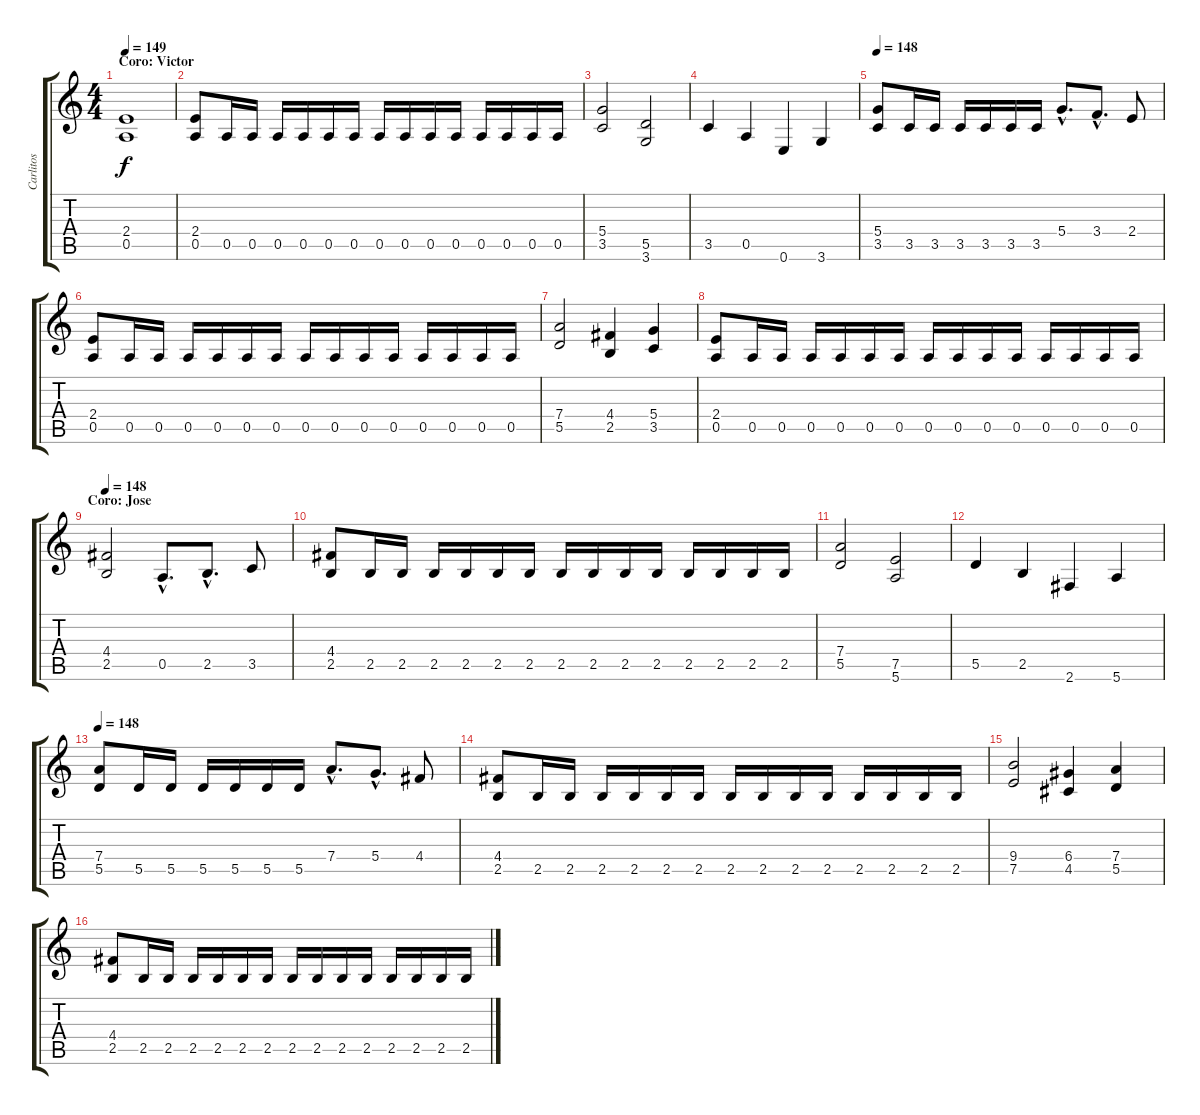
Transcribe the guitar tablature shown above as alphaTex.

\track ("Carlitos" "Carlitos") {instrument distortionguitar}
\staff {score tabs}
\tuning (E4 B3 G3 D3 A2 E2) {hide}
\ts (4 4)
\section ("" "Coro: Victor")
\tempo 149
\clef g2
\ks c
(2.4 0.5).1{dy f} |
(2.4 0.5).8 0.5.16 0.5.16 0.5.16 0.5.16 0.5.16 0.5.16 0.5.16 0.5.16 0.5.16 0.5.16 0.5.16 0.5.16 0.5.16 0.5.16 |
(5.4 3.5).2 (5.5 3.6).2 |
3.5.4 0.5.4 0.6.4 3.6.4 |
\tempo 148
(5.4 3.5).8 3.5.16 3.5.16 3.5.16 3.5.16 3.5.16 3.5.16 5.4{hac}.8{d} 3.4{hac}.8{d} 2.4.8 |
(2.4 0.5).8 0.5.16 0.5.16 0.5.16 0.5.16 0.5.16 0.5.16 0.5.16 0.5.16 0.5.16 0.5.16 0.5.16 0.5.16 0.5.16 0.5.16 |
(7.4 5.5).2 (4.4 2.5).4 (5.4 3.5).4 |
(2.4 0.5).8 0.5.16 0.5.16 0.5.16 0.5.16 0.5.16 0.5.16 0.5.16 0.5.16 0.5.16 0.5.16 0.5.16 0.5.16 0.5.16 0.5.16 |
\section ("" "Coro: Jose")
\tempo 148
(4.4 2.5).2 0.5{hac}.8{d} 2.5{hac}.8{d} 3.5.8 |
(4.4 2.5).8 2.5.16 2.5.16 2.5.16 2.5.16 2.5.16 2.5.16 2.5.16 2.5.16 2.5.16 2.5.16 2.5.16 2.5.16 2.5.16 2.5.16 |
(7.4 5.5).2 (7.5 5.6).2 |
5.5.4 2.5.4 2.6.4 5.6.4 |
\tempo 148
(7.4 5.5).8 5.5.16 5.5.16 5.5.16 5.5.16 5.5.16 5.5.16 7.4{hac}.8{d} 5.4{hac}.8{d} 4.4.8 |
(4.4 2.5).8 2.5.16 2.5.16 2.5.16 2.5.16 2.5.16 2.5.16 2.5.16 2.5.16 2.5.16 2.5.16 2.5.16 2.5.16 2.5.16 2.5.16 |
(9.4 7.5).2 (6.4 4.5).4 (7.4 5.5).4 |
(4.4 2.5).8 2.5.16 2.5.16 2.5.16 2.5.16 2.5.16 2.5.16 2.5.16 2.5.16 2.5.16 2.5.16 2.5.16 2.5.16 2.5.16 2.5.16
